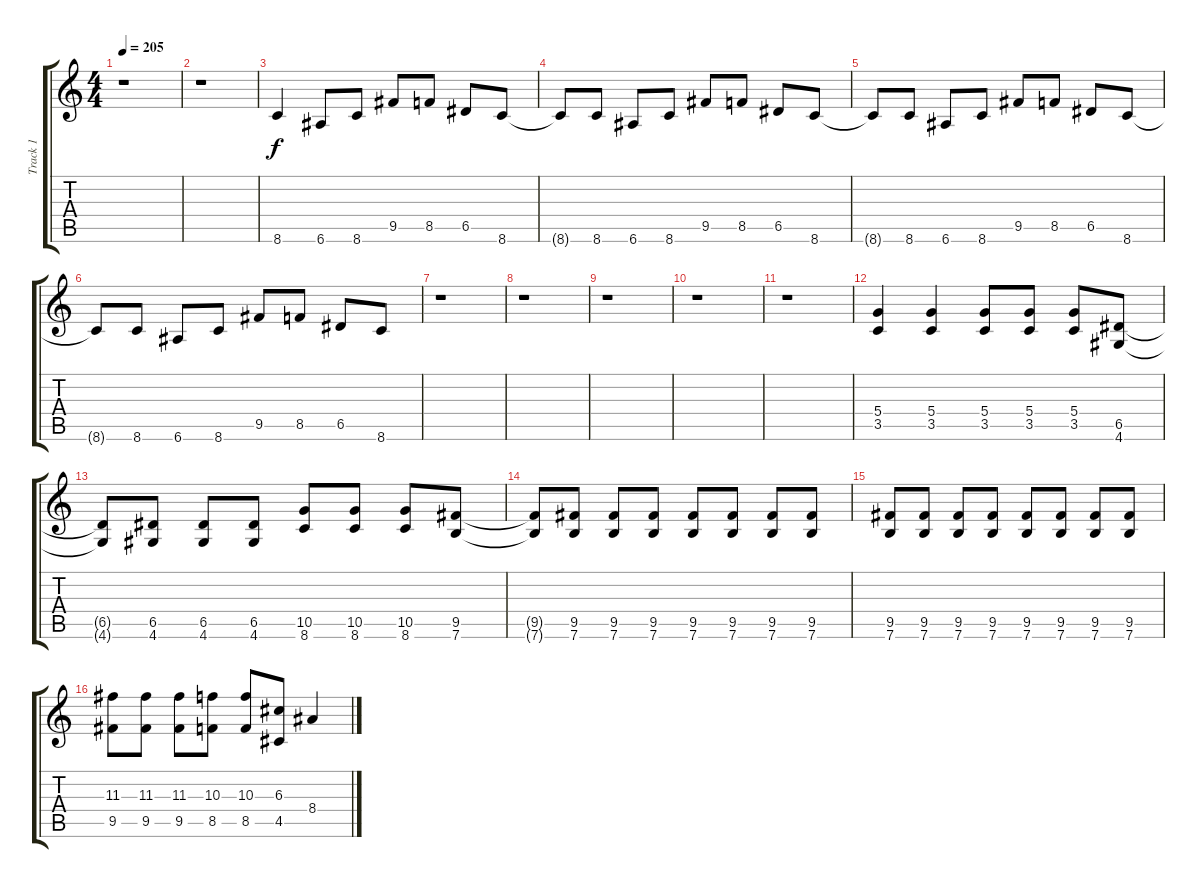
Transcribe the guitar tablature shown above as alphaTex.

\track ("Track 1" "Track 1") {instrument acousticguitarsteel}
\staff {score tabs}
\tuning (E4 B3 G3 D3 A2 E2) {hide}
\ts (4 4)
\tempo 205
\clef g2
\ks c
r.1{dy f} |
r.1 |
8.6.4 6.6.8 8.6.8 9.5.8 8.5.8 6.5.8 8.6.8 |
8.6{t}.8 8.6.8 6.6.8 8.6.8 9.5.8 8.5.8 6.5.8 8.6.8 |
8.6{t}.8 8.6.8 6.6.8 8.6.8 9.5.8 8.5.8 6.5.8 8.6.8 |
8.6{t}.8 8.6.8 6.6.8 8.6.8 9.5.8 8.5.8 6.5.8 8.6.8 |
r.1 |
r.1 |
r.1 |
r.1 |
r.1 |
(5.4 3.5).4 (5.4 3.5).4 (5.4 3.5).8 (5.4 3.5).8 (5.4 3.5).8 (6.5 4.6).8 |
(6.5{t} 4.6{t}).8 (6.5 4.6).8 (6.5 4.6).8 (6.5 4.6).8 (10.5 8.6).8 (10.5 8.6).8 (10.5 8.6).8 (9.5 7.6).8 |
(9.5{t} 7.6{t}).8 (9.5 7.6).8 (9.5 7.6).8 (9.5 7.6).8 (9.5 7.6).8 (9.5 7.6).8 (9.5 7.6).8 (9.5 7.6).8 |
(9.5 7.6).8 (9.5 7.6).8 (9.5 7.6).8 (9.5 7.6).8 (9.5 7.6).8 (9.5 7.6).8 (9.5 7.6).8 (9.5 7.6).8 |
(11.3 9.5).8 (11.3 9.5).8 (11.3 9.5).8 (10.3 8.5).8 (10.3 8.5).8 (6.3 4.5).8 8.4.4
